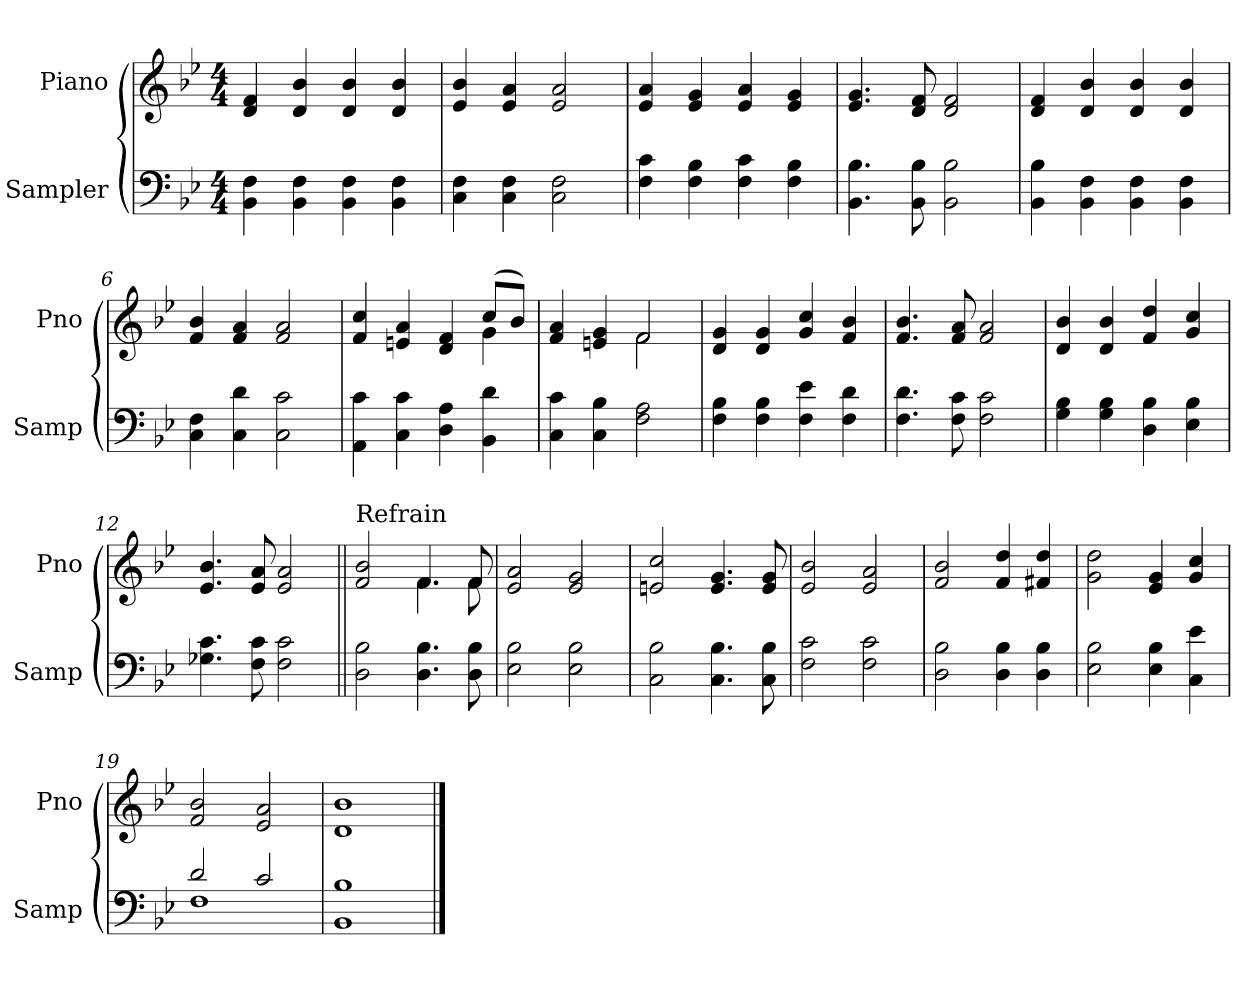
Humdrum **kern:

**kern	**kern
*part2	*part1
*staff2	*staff1
*I"Sampler	*I"Piano
*I'Samp	*I'Pno
*clefF4	*clefG2
*k[b-e-]	*k[b-e-]
*B-:	*B-:
*M4/4	*M4/4
=1	=1
4BB- 4F	4d 4f
4BB- 4F	4d 4b-
4BB- 4F	4d 4b-
4BB- 4F	4d 4b-
=2	=2
4C 4F	4e- 4b-
4C 4F	4e- 4a
2C 2F	2e- 2a
=3	=3
4F 4c	4e- 4a
4F 4B-	4e- 4g
4F 4c	4e- 4a
4F 4B-	4e- 4g
=4	=4
4.BB- 4.B-	4.e- 4.g
8BB- 8B-	8d 8f
2BB- 2B-	2d 2f
=5	=5
4BB- 4B-	4d 4f
4BB- 4F	4d 4b-
4BB- 4F	4d 4b-
4BB- 4F	4d 4b-
=6	=6
4C 4F	4f 4b-
4C 4d	4f 4a
2C 2c	2f 2a
=7	=7
*	*^
4AA 4c	4f 4cc	2.ryy
4C 4c	4en 4a	.
4D 4A	4d 4f	.
4BB- 4d	(8cc/L	4g
.	8b-/J)	.
=8	=8	=8
4C 4c	4f 4a	2ryy
4C 4B-	4en 4g	.
2F 2A	2f/	2f
*	*v	*v
=9	=9
4F 4B-	4d 4g
4F 4B-	4d 4g
4F 4e-	4g 4cc
4F 4d	4f 4b-
=10	=10
4.F 4.d	4.f 4.b-
8F 8c	8f 8a
2F 2c	2f 2a
=11	=11
4G 4B-	4d 4b-
4G 4B-	4d 4b-
4D 4B-	4f 4dd
4E- 4B-	4g 4cc
=12	=12
4.G-X 4.c	4.e- 4.b-
8F 8c	8e- 8a
2F 2c	2e- 2a
=13||	=13||
*	*^
!	!LO:TX:t=Refrain	!
2D 2B-	2f 2b-	2ryy
4.D 4.B-	4.f/	4.f
8D 8B-	8f/	8f
*	*v	*v
=14	=14
2E- 2B-	2e- 2a
2E- 2B-	2e- 2g
=15	=15
2C 2B-	2en 2cc
4.C 4.B-	4.e 4.g
8C 8B-	8e 8g
=16	=16
2F 2c	2e- 2b-
2F 2c	2e- 2a
=17	=17
2D 2B-	2f 2b-
4D 4B-	4f 4dd
4D 4B-	4f#X 4dd
=18	=18
2E- 2B-	2g 2dd
4E- 4B-	4e- 4g
4C 4e-	4g 4cc
=19	=19
*^	*
2d/	1F	2f 2b-
2c/	.	2e- 2a
*v	*v	*
=20	=20
1BB- 1B-	1d 1b-
==	==
*-	*-
